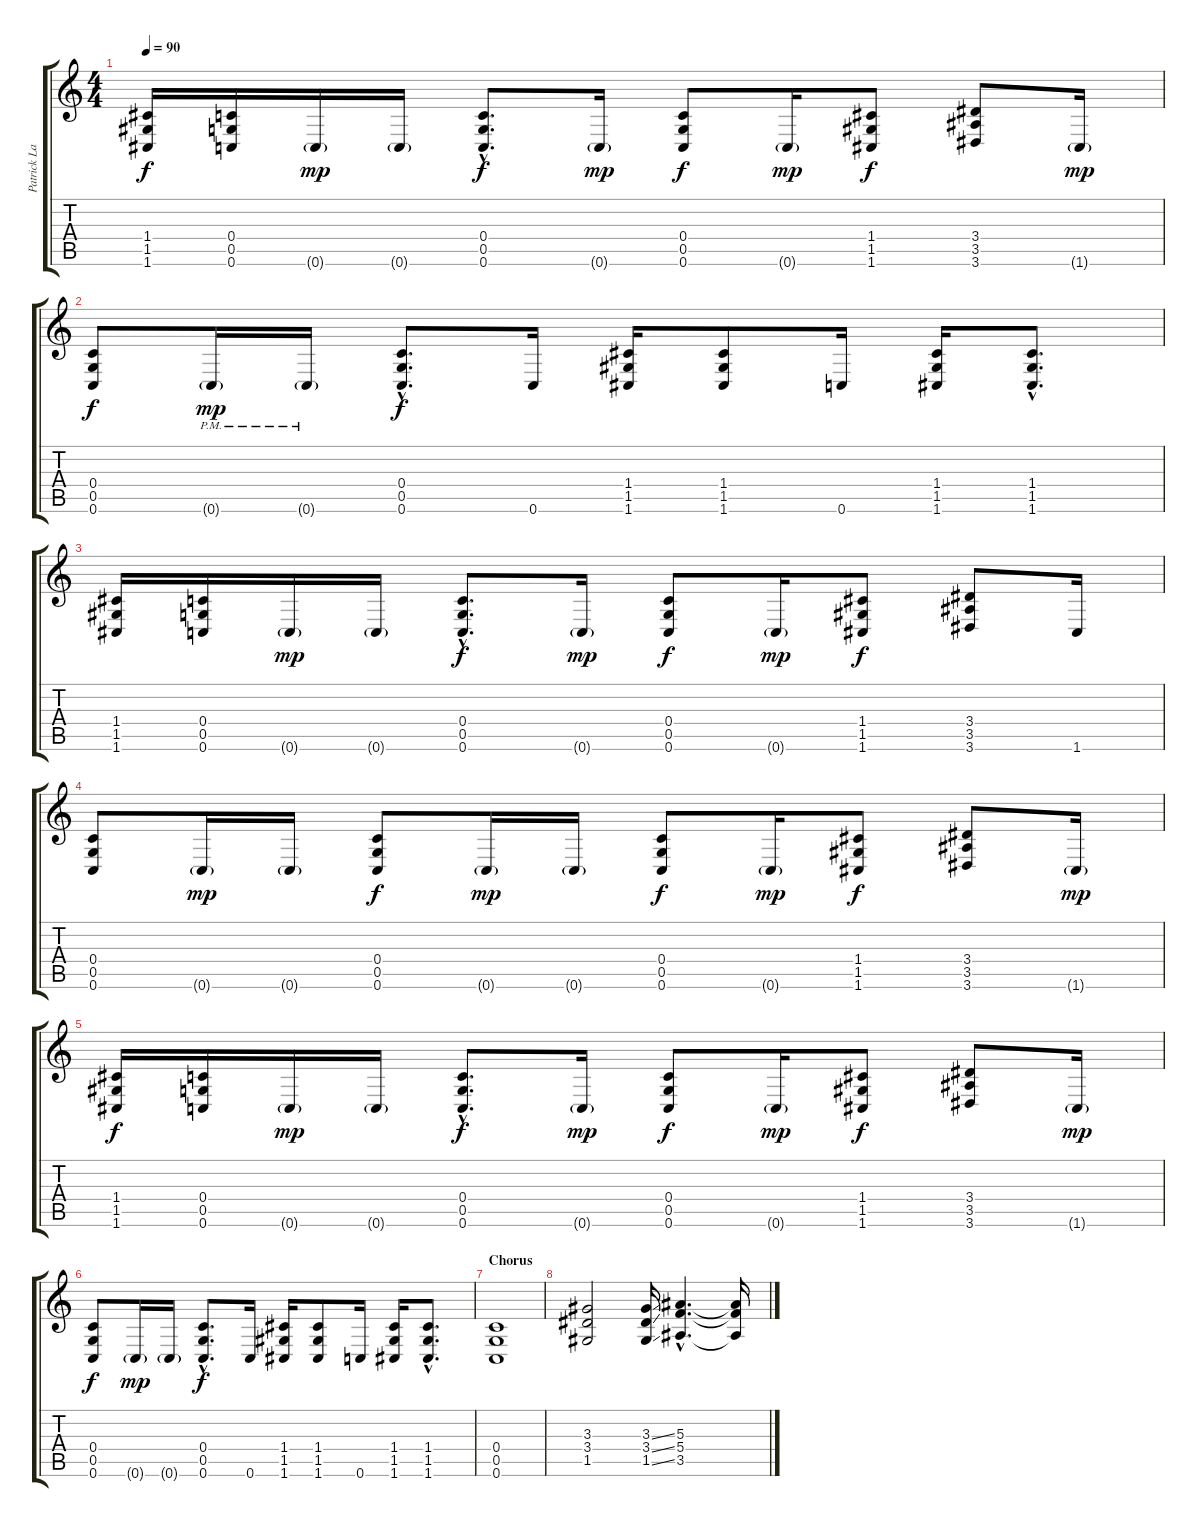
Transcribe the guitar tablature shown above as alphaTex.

\track ("Patrick Lachman" "Patrick La") {instrument distortionguitar}
\staff {score tabs}
\tuning (D4 A3 F3 C3 G2 C2) {hide}
\ts (4 4)
\tempo 90
\clef g2
\ks c
(1.4 1.5 1.6).16{dy f} (0.4 0.5 0.6).16 0.6{g}.16{dy mp} 0.6{g}.16 (0.4{hac} 0.5{hac} 0.6{hac}).8{d dy f} 0.6{g}.16{dy mp} (0.4 0.5 0.6).8{dy f} 0.6{g}.16{dy mp} (1.4 1.5 1.6).8{dy f} (3.4 3.5 3.6).8 1.6{g}.16{dy mp} |
(0.4 0.5 0.6).8{dy f} 0.6{g pm}.16{dy mp} 0.6{g pm}.16 (0.4{hac} 0.5{hac} 0.6{hac}).8{d dy f} 0.6.16 (1.4 1.5 1.6).16 (1.4 1.5 1.6).8 0.6.16 (1.4 1.5 1.6).16 (1.4{hac} 1.5{hac} 1.6{hac}).8{d} |
(1.4 1.5 1.6).16 (0.4 0.5 0.6).16 0.6{g}.16{dy mp} 0.6{g}.16 (0.4{hac} 0.5{hac} 0.6{hac}).8{d dy f} 0.6{g}.16{dy mp} (0.4 0.5 0.6).8{dy f} 0.6{g}.16{dy mp} (1.4 1.5 1.6).8{dy f} (3.4 3.5 3.6).8 1.6.16 |
(0.4 0.5 0.6).8 0.6{g}.16{dy mp} 0.6{g}.16 (0.4 0.5 0.6).8{dy f} 0.6{g}.16{dy mp} 0.6{g}.16 (0.4 0.5 0.6).8{dy f} 0.6{g}.16{dy mp} (1.4 1.5 1.6).8{dy f} (3.4 3.5 3.6).8 1.6{g}.16{dy mp} |
(1.4 1.5 1.6).16{dy f} (0.4 0.5 0.6).16 0.6{g}.16{dy mp} 0.6{g}.16 (0.4{hac} 0.5{hac} 0.6{hac}).8{d dy f} 0.6{g}.16{dy mp} (0.4 0.5 0.6).8{dy f} 0.6{g}.16{dy mp} (1.4 1.5 1.6).8{dy f} (3.4 3.5 3.6).8 1.6{g}.16{dy mp} |
(0.4 0.5 0.6).8{dy f} 0.6{g}.16{dy mp} 0.6{g}.16 (0.4{hac} 0.5{hac} 0.6{hac}).8{d dy f} 0.6.16 (1.4 1.5 1.6).16 (1.4 1.5 1.6).8 0.6.16 (1.4 1.5 1.6).16 (1.4{hac} 1.5{hac} 1.6{hac}).8{d} |
\section ("" "Chorus")
(0.4 0.5 0.6).1 |
(3.3 3.4 1.5).2 (3.3{ss} 3.4{ss} 1.5{ss}).16 (5.3{hac} 5.4{hac} 3.5{hac}).4{d} (5.3{t} 5.4{t} 3.5{t}).16
